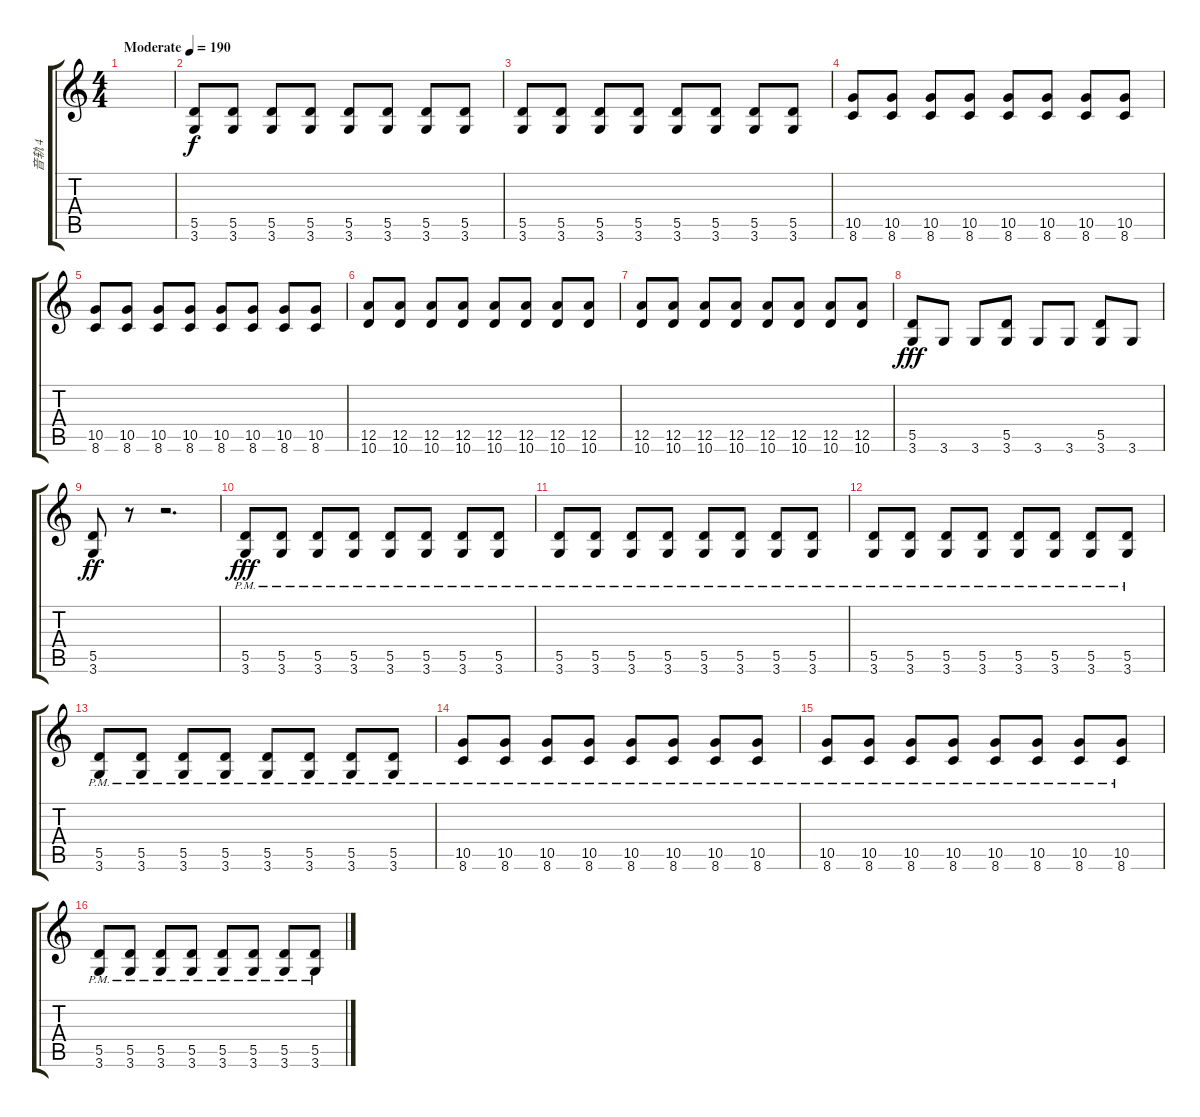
\track ("音轨 4" "音轨 4") {instrument distortionguitar}
\staff {score tabs}
\tuning (E4 B3 G3 D3 A2 E2) {hide}
\ts (4 4)
\tempo (190 "Moderate")
\clef g2
\ks c
|
(5.5 3.6).8 (5.5 3.6).8 (5.5 3.6).8 (5.5 3.6).8 (5.5 3.6).8 (5.5 3.6).8 (5.5 3.6).8 (5.5 3.6).8 |
(5.5 3.6).8 (5.5 3.6).8 (5.5 3.6).8 (5.5 3.6).8 (5.5 3.6).8 (5.5 3.6).8 (5.5 3.6).8 (5.5 3.6).8 |
(10.5 8.6).8 (10.5 8.6).8 (10.5 8.6).8 (10.5 8.6).8 (10.5 8.6).8 (10.5 8.6).8 (10.5 8.6).8 (10.5 8.6).8 |
(10.5 8.6).8 (10.5 8.6).8 (10.5 8.6).8 (10.5 8.6).8 (10.5 8.6).8 (10.5 8.6).8 (10.5 8.6).8 (10.5 8.6).8 |
(12.5 10.6).8 (12.5 10.6).8 (12.5 10.6).8 (12.5 10.6).8 (12.5 10.6).8 (12.5 10.6).8 (12.5 10.6).8 (12.5 10.6).8 |
(12.5 10.6).8 (12.5 10.6).8 (12.5 10.6).8 (12.5 10.6).8 (12.5 10.6).8 (12.5 10.6).8 (12.5 10.6).8 (12.5 10.6).8 |
(5.5 3.6).8{dy fff} 3.6.8 3.6.8 (5.5 3.6).8 3.6.8 3.6.8 (5.5 3.6).8 3.6.8 |
(5.5 3.6).8{dy ff} r.8 r.2{d} |
(5.5{pm} 3.6{pm}).8{dy fff} (5.5{pm} 3.6{pm}).8 (5.5{pm} 3.6{pm}).8 (5.5{pm} 3.6{pm}).8 (5.5{pm} 3.6{pm}).8 (5.5{pm} 3.6{pm}).8 (5.5{pm} 3.6{pm}).8 (5.5{pm} 3.6{pm}).8 |
(5.5{pm} 3.6{pm}).8 (5.5{pm} 3.6{pm}).8 (5.5{pm} 3.6{pm}).8 (5.5{pm} 3.6{pm}).8 (5.5{pm} 3.6{pm}).8 (5.5{pm} 3.6{pm}).8 (5.5{pm} 3.6{pm}).8 (5.5{pm} 3.6{pm}).8 |
(5.5{pm} 3.6{pm}).8 (5.5{pm} 3.6{pm}).8 (5.5{pm} 3.6{pm}).8 (5.5{pm} 3.6{pm}).8 (5.5{pm} 3.6{pm}).8 (5.5{pm} 3.6{pm}).8 (5.5{pm} 3.6{pm}).8 (5.5{pm} 3.6{pm}).8 |
(5.5{pm} 3.6{pm}).8 (5.5{pm} 3.6{pm}).8 (5.5{pm} 3.6{pm}).8 (5.5{pm} 3.6{pm}).8 (5.5{pm} 3.6{pm}).8 (5.5{pm} 3.6{pm}).8 (5.5{pm} 3.6{pm}).8 (5.5{pm} 3.6{pm}).8 |
(10.5{pm} 8.6{pm}).8 (10.5{pm} 8.6{pm}).8 (10.5{pm} 8.6{pm}).8 (10.5{pm} 8.6{pm}).8 (10.5{pm} 8.6{pm}).8 (10.5{pm} 8.6{pm}).8 (10.5{pm} 8.6{pm}).8 (10.5{pm} 8.6{pm}).8 |
(10.5{pm} 8.6{pm}).8 (10.5{pm} 8.6{pm}).8 (10.5{pm} 8.6{pm}).8 (10.5{pm} 8.6{pm}).8 (10.5{pm} 8.6{pm}).8 (10.5{pm} 8.6{pm}).8 (10.5{pm} 8.6{pm}).8 (10.5{pm} 8.6{pm}).8 |
(5.5{pm} 3.6{pm}).8 (5.5{pm} 3.6{pm}).8 (5.5{pm} 3.6{pm}).8 (5.5{pm} 3.6{pm}).8 (5.5{pm} 3.6{pm}).8 (5.5{pm} 3.6{pm}).8 (5.5{pm} 3.6{pm}).8 (5.5{pm} 3.6{pm}).8
